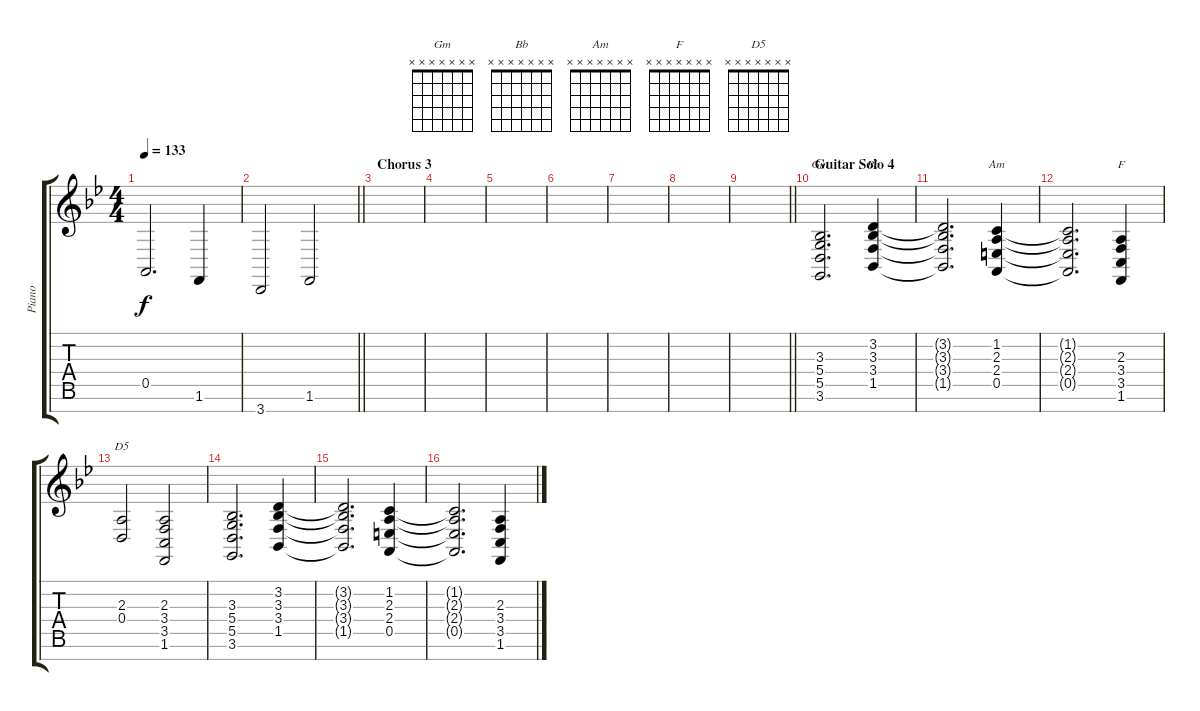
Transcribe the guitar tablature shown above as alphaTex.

\track ("Piano" "Piano") {instrument acousticgrandpiano}
\staff {score tabs}
\tuning (E4 B3 G3 D3 A2 E2 B1) {hide}
\chord ("Gm" x x x x x x x)
\chord ("Bb" x x x x x x x)
\chord ("Am" x x x x x x x)
\chord ("F" x x x x x x x)
\chord ("D5" x x x x x x x)
\ts (4 4)
\tempo 133
\clef g2
\ks bb
0.5{t}.2{d dy f} 1.6.4 |
\barLineRight lightlight
3.7.2 1.6.2 |
\section ("" "Chorus 3")
|
|
|
|
|
|
\barLineRight lightlight
|
\section ("" "Guitar Solo 4")
(3.3 5.4 5.5 3.6).2{d ch "Gm" instrument drawbarorgan} (3.2 3.3 3.4 1.5).4{ch "Bb"} |
(3.2{t} 3.3{t} 3.4{t} 1.5{t}).2{d} (1.2 2.3 2.4 0.5).4{ch "Am"} |
(1.2{t} 2.3{t} 2.4{t} 0.5{t}).2{d} (2.3 3.4 3.5 1.6).4{ch "F"} |
(2.3 0.4).2{ch "D5"} (2.3 3.4 3.5 1.6).2 |
(3.3 5.4 5.5 3.6).2{d} (3.2 3.3 3.4 1.5).4 |
(3.2{t} 3.3{t} 3.4{t} 1.5{t}).2{d} (1.2 2.3 2.4 0.5).4 |
(1.2{t} 2.3{t} 2.4{t} 0.5{t}).2{d} (2.3 3.4 3.5 1.6).4
